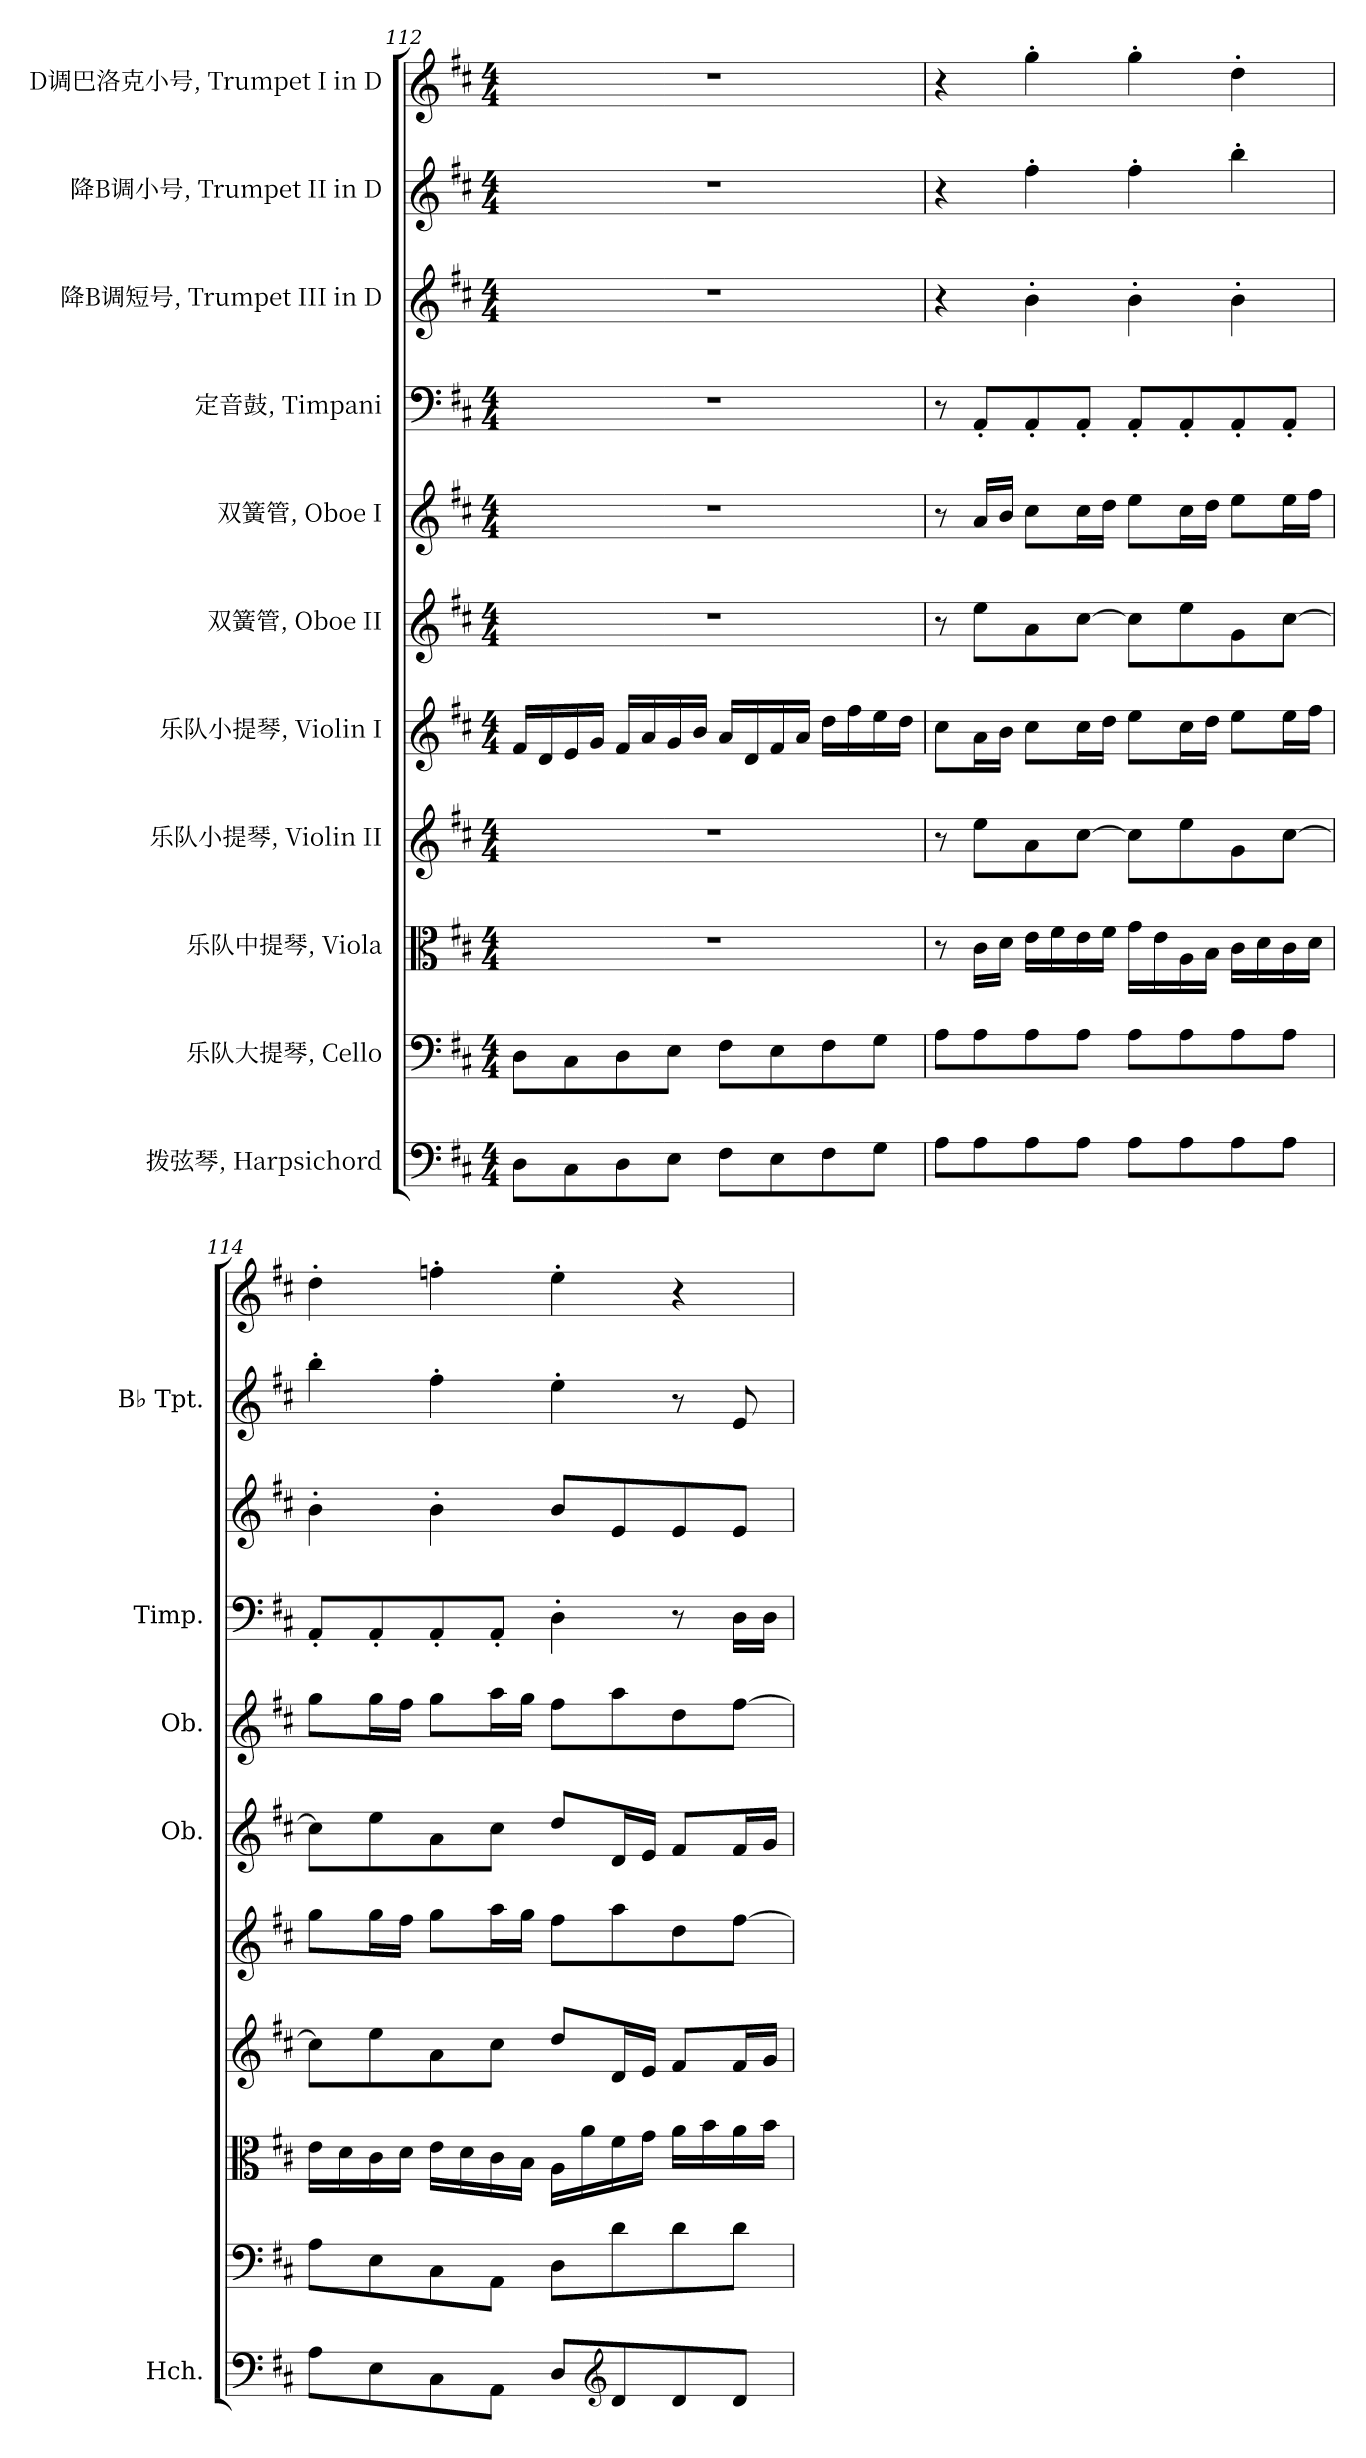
**kern	**kern	**kern	**kern	**kern	**kern	**kern	**kern	**kern	**kern	**kern
*part11	*part10	*part9	*part8	*part7	*part6	*part5	*part4	*part3	*part2	*part1
*staff11	*staff10	*staff9	*staff8	*staff7	*staff6	*staff5	*staff4	*staff3	*staff2	*staff1
*I"拨弦琴, Harpsichord	*I"乐队大提琴, Cello	*I"乐队中提琴, Viola	*I"乐队小提琴, Violin II	*I"乐队小提琴, Violin I	*I"双簧管, Oboe II	*I"双簧管, Oboe I	*I"定音鼓, Timpani	*I"降B调短号, Trumpet III in D	*I"降B调小号, Trumpet II in D	*I"D调巴洛克小号, Trumpet I in D
*I'Hch.	*	*	*	*	*I'Ob.	*I'Ob.	*I'Timp.	*	*I'B♭ Tpt.	*
*clefF4	*clefF4	*clefC3	*clefG2	*clefG2	*clefG2	*clefG2	*clefF4	*clefG2	*clefG2	*clefG2
*	*	*	*	*	*	*	*	*ITrd1c2	*ITrd1c2	*ITrd-1c-2
*k[f#c#]	*k[f#c#]	*k[f#c#]	*k[f#c#]	*k[f#c#]	*k[f#c#]	*k[f#c#]	*k[f#c#]	*k[]	*k[]	*k[f#c#g#d#]
*M4/4	*M4/4	*M4/4	*M4/4	*M4/4	*M4/4	*M4/4	*M4/4	*M4/4	*M4/4	*M4/4
=112	=112	=112	=112	=112	=112	=112	=112	=112	=112	=112
8D\L	8D\L	1r	1r	16f#/LL	1r	1r	1r	1r	1r	1r
.	.	.	.	16d/	.	.	.	.	.	.
8C#\	8C#\	.	.	16e/	.	.	.	.	.	.
.	.	.	.	16g/JJ	.	.	.	.	.	.
8D\	8D\	.	.	16f#/LL	.	.	.	.	.	.
.	.	.	.	16a/	.	.	.	.	.	.
8E\J	8E\J	.	.	16g/	.	.	.	.	.	.
.	.	.	.	16b/JJ	.	.	.	.	.	.
8F#\L	8F#\L	.	.	16a/LL	.	.	.	.	.	.
.	.	.	.	16d/	.	.	.	.	.	.
8E\	8E\	.	.	16f#/	.	.	.	.	.	.
.	.	.	.	16a/JJ	.	.	.	.	.	.
8F#\	8F#\	.	.	16dd\LL	.	.	.	.	.	.
.	.	.	.	16ff#\	.	.	.	.	.	.
8G\J	8G\J	.	.	16ee\	.	.	.	.	.	.
.	.	.	.	16dd\JJ	.	.	.	.	.	.
!!LO:PB:g=z
=113	=113	=113	=113	=113	=113	=113	=113	=113	=113	=113
8A\L	8A\L	8r	8r	8cc#\L	8r	8r	8r	4r	4r	4r
8A\	8A\	16c#\LL	8ee\L	16a\L	8ee\L	16a/LL	8AA'/L	.	.	.
.	.	16d\JJ	.	16b\JJ	.	16b/JJ	.	.	.	.
8A\	8A\	16e\LL	8a\	8cc#\L	8a\	8cc#\L	8AA'/	4a'\	4ee'\	4aa'\
.	.	16f#\	.	.	.	.	.	.	.	.
8A\J	8A\J	16e\	[8cc#\J	16cc#\L	[8cc#\J	16cc#\L	8AA'/J	.	.	.
.	.	16f#\JJ	.	16dd\JJ	.	16dd\JJ	.	.	.	.
8A\L	8A\L	16g\LL	8cc#\L]	8ee\L	8cc#\L]	8ee\L	8AA'/L	4a'\	4ee'\	4aa'\
.	.	16e\	.	.	.	.	.	.	.	.
8A\	8A\	16A\	8ee\	16cc#\L	8ee\	16cc#\L	8AA'/	.	.	.
.	.	16B\JJ	.	16dd\JJ	.	16dd\JJ	.	.	.	.
8A\	8A\	16c#\LL	8g\	8ee\L	8g\	8ee\L	8AA'/	4a'\	4aa'\	4ee'\
.	.	16d\	.	.	.	.	.	.	.	.
8A\J	8A\J	16c#\	[8cc#\J	16ee\L	[8cc#\J	16ee\L	8AA'/J	.	.	.
.	.	16d\JJ	.	16ff#\JJ	.	16ff#\JJ	.	.	.	.
=114	=114	=114	=114	=114	=114	=114	=114	=114	=114	=114
8A\L	8A\L	16e\LL	8cc#\L]	8gg\L	8cc#\L]	8gg\L	8AA'/L	4a'\	4aa'\	4ee'\
.	.	16d\	.	.	.	.	.	.	.	.
8E\	8E\	16c#\	8ee\	16gg\L	8ee\	16gg\L	8AA'/	.	.	.
.	.	16d\JJ	.	16ff#\JJ	.	16ff#\JJ	.	.	.	.
8C#\	8C#\	16e\LL	8a\	8gg\L	8a\	8gg\L	8AA'/	4a'\	4ee'\	4ggn'\
.	.	16d\	.	.	.	.	.	.	.	.
8AA\J	8AA\J	16c#\	8cc#\J	16aa\L	8cc#\J	16aa\L	8AA'/J	.	.	.
.	.	16B\JJ	.	16gg\JJ	.	16gg\JJ	.	.	.	.
8D/L	8D\L	16A\LL	8dd/L	8ff#\L	8dd/L	8ff#\L	4D'\	8a/L	4dd'\	4ff#'\
.	.	16a\	.	.	.	.	.	.	.	.
*clefG2	*	*	*	*	*	*	*	*	*	*
8d/	8d\	16f#\	16d/L	8aa\	16d/L	8aa\	.	8d/	.	.
.	.	16g\JJ	16e/JJ	.	16e/JJ	.	.	.	.	.
8d/	8d\	16a\LL	8f#/L	8dd\	8f#/L	8dd\	8r	8d/	8r	4r
.	.	16b\	.	.	.	.	.	.	.	.
8d/J	8d\J	16a\	16f#/L	[8ff#\J	16f#/L	[8ff#\J	16D\LL	8d/J	8d/	.
.	.	16b\JJ	16g/JJ	.	16g/JJ	.	16D\JJ	.	.	.
=	=	=	=	=	=	=	=	=	=	=
*-	*-	*-	*-	*-	*-	*-	*-	*-	*-	*-
